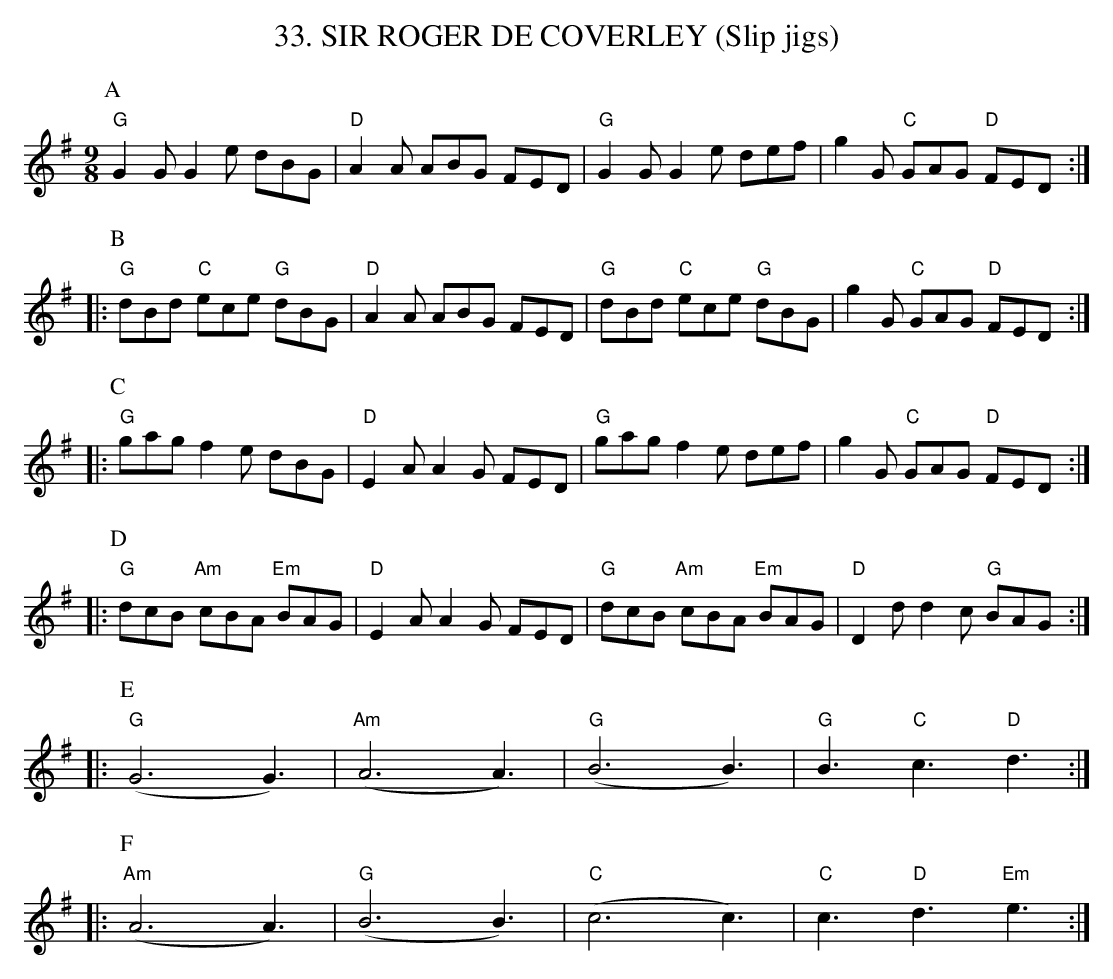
X:1
T:33. SIR ROGER DE COVERLEY (Slip jigs)
M:9/8
K:G
P:A
"G"G2G G2e dBG|"D"A2A ABG FED|"G"G2G G2e def|g2G "C"GAG "D"FED::
P:B
"G"dBd "C"ece "G"dBG|"D"A2A ABG FED|"G"dBd "C"ece "G"dBG|g2G "C"GAG "D"FED::
P:C
"G"gag f2e dBG|"D"E2A A2G FED|"G"gag f2e def|g2G "C"GAG "D"FED::
P:D
"G"dcB "Am"cBA "Em"BAG|"D"E2A A2G FED|"G"dcB "Am"cBA "Em"BAG|"D"D2d d2c "G"BAG::
P:E
"G"(G6 G3)|"Am"(A6 A3)|"G"(B6 B3)|"G"B3 "C"c3 "D"d3::
P:F
"Am"(A6 A3)|"G"(B6 B3)|"C"(c6 c3)|"C"c3 "D"d3 "Em"e3:|
